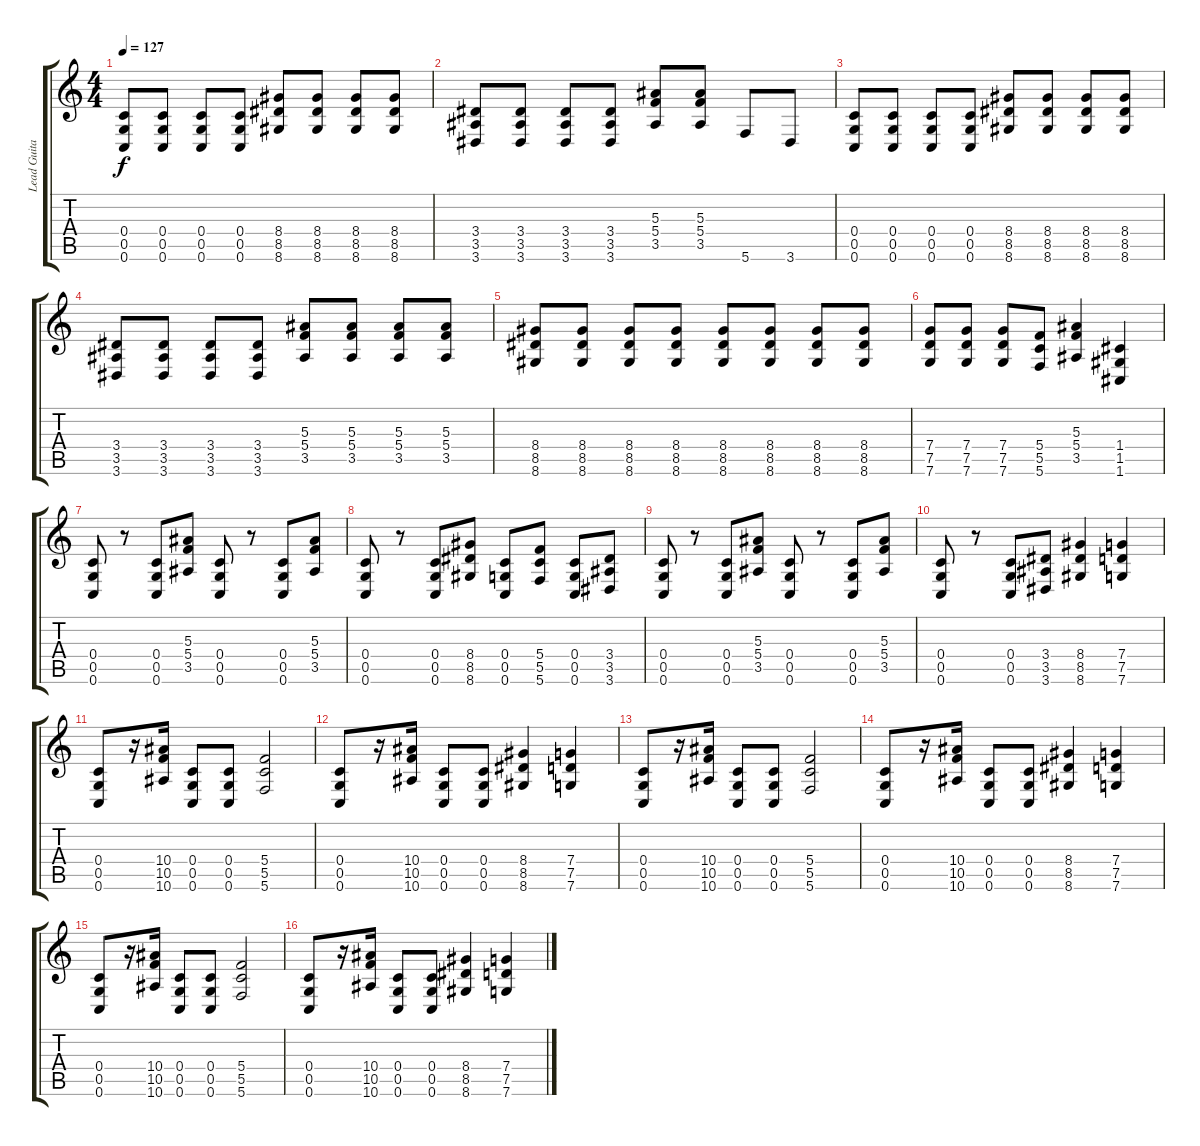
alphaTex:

\track ("Lead Guitar" "Lead Guita") {instrument distortionguitar}
\staff {score tabs}
\tuning (D4 A3 F3 C3 G2 C2) {hide}
\ts (4 4)
\tempo 127
\clef g2
\ks c
(0.4 0.5 0.6).8{dy f} (0.4 0.5 0.6).8 (0.4 0.5 0.6).8 (0.4 0.5 0.6).8 (8.4 8.5 8.6).8 (8.4 8.5 8.6).8 (8.4 8.5 8.6).8 (8.4 8.5 8.6).8 |
(3.4 3.5 3.6).8 (3.4 3.5 3.6).8 (3.4 3.5 3.6).8 (3.4 3.5 3.6).8 (5.3 5.4 3.5).8 (5.3 5.4 3.5).8 5.6.8 3.6.8 |
(0.4 0.5 0.6).8 (0.4 0.5 0.6).8 (0.4 0.5 0.6).8 (0.4 0.5 0.6).8 (8.4 8.5 8.6).8 (8.4 8.5 8.6).8 (8.4 8.5 8.6).8 (8.4 8.5 8.6).8 |
(3.4 3.5 3.6).8 (3.4 3.5 3.6).8 (3.4 3.5 3.6).8 (3.4 3.5 3.6).8 (5.3 5.4 3.5).8 (5.3 5.4 3.5).8 (5.3 5.4 3.5).8 (5.3 5.4 3.5).8 |
(8.4 8.5 8.6).8 (8.4 8.5 8.6).8 (8.4 8.5 8.6).8 (8.4 8.5 8.6).8 (8.4 8.5 8.6).8 (8.4 8.5 8.6).8 (8.4 8.5 8.6).8 (8.4 8.5 8.6).8 |
(7.4 7.5 7.6).8 (7.4 7.5 7.6).8 (7.4 7.5 7.6).8 (5.4 5.5 5.6).8 (5.3 5.4 3.5).4 (1.4 1.5 1.6).4 |
(0.4 0.5 0.6).8 r.8 (0.4 0.5 0.6).8 (5.3 5.4 3.5).8 (0.4 0.5 0.6).8 r.8 (0.4 0.5 0.6).8 (5.3 5.4 3.5).8 |
(0.4 0.5 0.6).8 r.8 (0.4 0.5 0.6).8 (8.4 8.5 8.6).8 (0.4 0.5 0.6).8 (5.4 5.5 5.6).8 (0.4 0.5 0.6).8 (3.4 3.5 3.6).8 |
(0.4 0.5 0.6).8 r.8 (0.4 0.5 0.6).8 (5.3 5.4 3.5).8 (0.4 0.5 0.6).8 r.8 (0.4 0.5 0.6).8 (5.3 5.4 3.5).8 |
(0.4 0.5 0.6).8 r.8 (0.4 0.5 0.6).8 (3.4 3.5 3.6).8 (8.4 8.5 8.6).4 (7.4 7.5 7.6).4 |
(0.4 0.5 0.6).8 r.16 (10.4 10.5 10.6).16 (0.4 0.5 0.6).8 (0.4 0.5 0.6).8 (5.4 5.5 5.6).2 |
(0.4 0.5 0.6).8 r.16 (10.4 10.5 10.6).16 (0.4 0.5 0.6).8 (0.4 0.5 0.6).8 (8.4 8.5 8.6).4 (7.4 7.5 7.6).4 |
(0.4 0.5 0.6).8 r.16 (10.4 10.5 10.6).16 (0.4 0.5 0.6).8 (0.4 0.5 0.6).8 (5.4 5.5 5.6).2 |
(0.4 0.5 0.6).8 r.16 (10.4 10.5 10.6).16 (0.4 0.5 0.6).8 (0.4 0.5 0.6).8 (8.4 8.5 8.6).4 (7.4 7.5 7.6).4 |
(0.4 0.5 0.6).8 r.16 (10.4 10.5 10.6).16 (0.4 0.5 0.6).8 (0.4 0.5 0.6).8 (5.4 5.5 5.6).2 |
(0.4 0.5 0.6).8 r.16 (10.4 10.5 10.6).16 (0.4 0.5 0.6).8 (0.4 0.5 0.6).8 (8.4 8.5 8.6).4 (7.4 7.5 7.6).4
